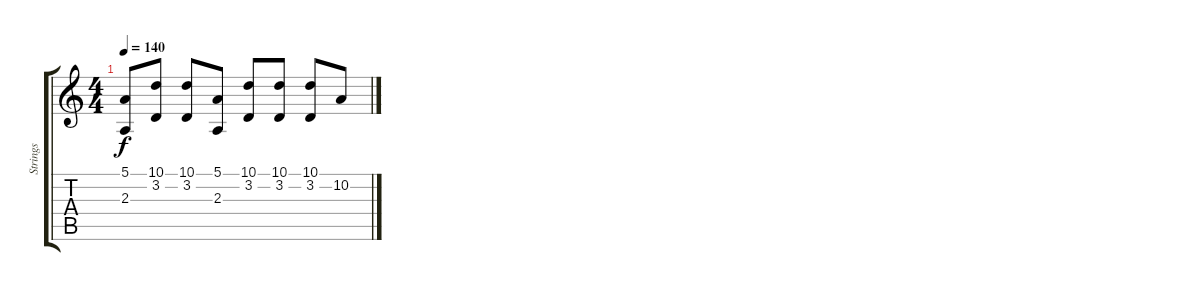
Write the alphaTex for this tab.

\track ("Strings" "Strings") {instrument tremolostrings}
\staff {score tabs}
\tuning (E4 B3 G3 D3 A2 E2) {hide}
\ts (4 4)
\tempo 140
\clef g2
\ks c
(5.1 2.3).8{dy f} (10.1 3.2).8 (10.1 3.2).8 (5.1 2.3).8 (10.1 3.2).8 (10.1 3.2).8 (10.1 3.2).8 10.2.8
